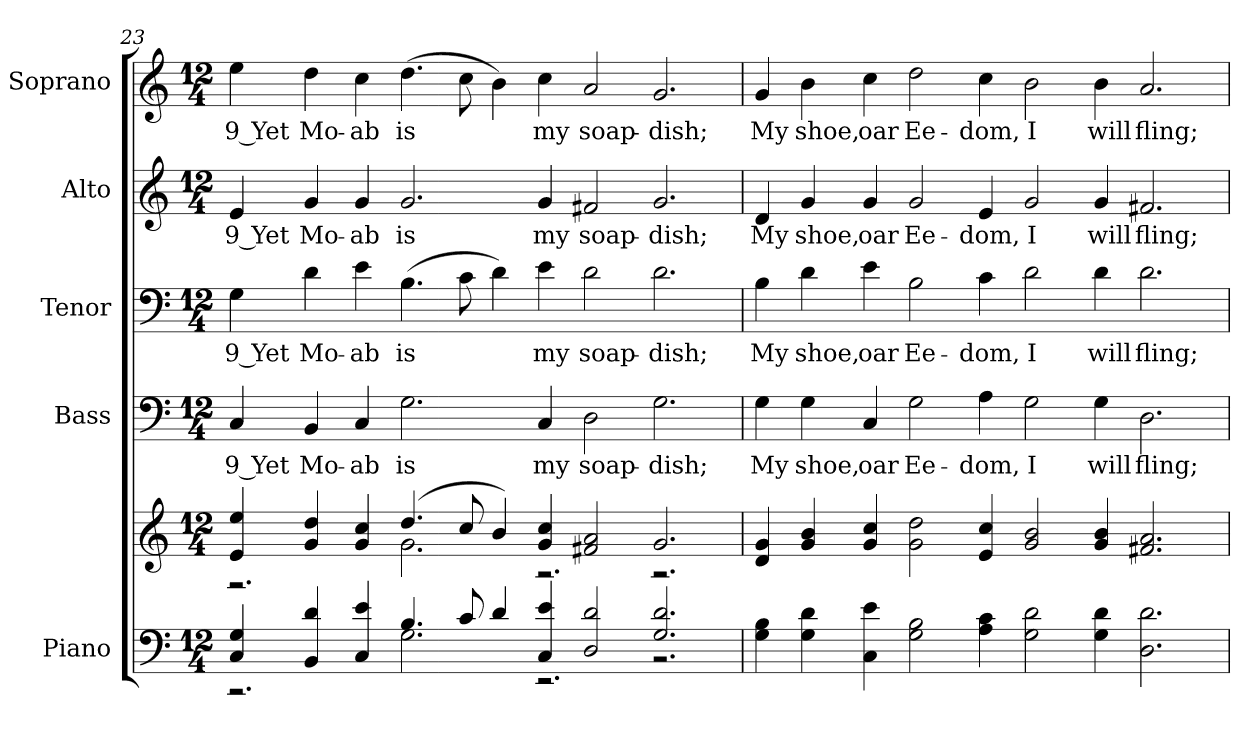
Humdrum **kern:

**kern	**kern	**kern	**text	**kern	**text	**kern	**text	**kern	**text
*part5	*part5	*part4	*part4	*part3	*part3	*part2	*part2	*part1	*part1
*staff6	*staff5	*staff4	*staff4	*staff3	*staff3	*staff2	*staff2	*staff1	*staff1
*I"Piano	*	*I"Bass	*	*I"Tenor	*	*I"Alto	*	*I"Soprano	*
*I'Pno.	*	*I'B.	*	*I'T.	*	*I'A.	*	*I'S.	*
!!LO:LB:g=z
*clefF4	*clefG2	*clefF4	*	*clefF4	*	*clefG2	*	*clefG2	*
*k[]	*k[]	*k[]	*	*k[]	*	*k[]	*	*k[]	*
*M12/4	*M12/4	*M12/4	*	*M12/4	*	*M12/4	*	*M12/4	*
=23	=23	=23	=23	=23	=23	=23	=23	=23	=23
*^	*^	*	*	*	*	*	*	*	*
!	!	!	!	!	!LO:LY:b:color=#000000	!	!	!	!	!	!
!	!	!	!	!	!	!	!LO:LY:b:color=#000000	!	!	!	!
!	!	!	!	!	!	!	!	!	!LO:LY:b:color=#000000	!	!
!	!	!	!	!	!	!	!	!	!	!	!LO:LY:b:color=#000000
4Ci/ 4Gi	2.r	4ei/ 4eei	2.r	4Ci/	9 Yet	4Gi\	9 Yet	4ei/	9 Yet	4eei\	9 Yet
!	!	!	!	!	!LO:LY:b:color=#000000	!	!	!	!	!	!
!	!	!	!	!	!	!	!LO:LY:b:color=#000000	!	!	!	!
!	!	!	!	!	!	!	!	!	!LO:LY:b:color=#000000	!	!
!	!	!	!	!	!	!	!	!	!	!	!LO:LY:b:color=#000000
4BBi/ 4di	.	4gi/ 4ddi	.	4BBi/	Mo-	4di\	Mo-	4gi/	Mo-	4ddi\	Mo-
!	!	!	!	!	!LO:LY:b:color=#000000	!	!	!	!	!	!
!	!	!	!	!	!	!	!LO:LY:b:color=#000000	!	!	!	!
!	!	!	!	!	!	!	!	!	!LO:LY:b:color=#000000	!	!
!	!	!	!	!	!	!	!	!	!	!	!LO:LY:b:color=#000000
4Ci/ 4ei	.	4gi/ 4cci	.	4Ci/	-ab	4ei\	-ab	4gi/	-ab	4cci\	-ab
!	!	!	!	!	!LO:LY:b:color=#000000	!	!	!	!	!	!
!	!	!	!	!	!	!	!LO:LY:b:color=#000000	!	!	!	!
!	!	!	!	!	!	!	!	!	!LO:LY:b:color=#000000	!	!
!	!	!	!	!	!	!	!	!	!	!	!LO:LY:b:color=#000000
4.Bi/	2.Gi\	(4.ddi/	2.gi\	2.Gi\	is	(4.Bi\	is	2.gi/	is	(4.ddi\	is
8ci/	.	8cci/	.	.	.	8ci\	.	.	.	8cci\	.
4di/	.	4bi/)	.	.	.	4di\)	.	.	.	4bi\)	.
!	!	!	!	!	!LO:LY:b:color=#000000	!	!	!	!	!	!
!	!	!	!	!	!	!	!LO:LY:b:color=#000000	!	!	!	!
!	!	!	!	!	!	!	!	!	!LO:LY:b:color=#000000	!	!
!	!	!	!	!	!	!	!	!	!	!	!LO:LY:b:color=#000000
4Ci/ 4ei	2.r	4gi/ 4cci	2.r	4Ci/	my	4ei\	my	4gi/	my	4cci\	my
!	!	!	!	!	!LO:LY:b:color=#000000	!	!	!	!	!	!
!	!	!	!	!	!	!	!LO:LY:b:color=#000000	!	!	!	!
!	!	!	!	!	!	!	!	!	!LO:LY:b:color=#000000	!	!
!	!	!	!	!	!	!	!	!	!	!	!LO:LY:b:color=#000000
2Di/ 2di	.	2f#Xi/ 2ai	.	2Di\	soap-	2di\	soap-	2f#Xi/	soap-	2ai/	soap-
!	!	!	!	!	!LO:LY:b:color=#000000	!	!	!	!	!	!
!	!	!	!	!	!	!	!LO:LY:b:color=#000000	!	!	!	!
!	!	!	!	!	!	!	!	!	!LO:LY:b:color=#000000	!	!
!	!	!	!	!	!	!	!	!	!	!	!LO:LY:b:color=#000000
2.Gi/ 2.di	2.r	2.gi/	2.r	2.Gi\	-dish;	2.di\	-dish;	2.gi/	-dish;	2.gi/	-dish;
*v	*v	*	*	*	*	*	*	*	*	*	*
*	*v	*v	*	*	*	*	*	*	*	*
=24	=24	=24	=24	=24	=24	=24	=24	=24	=24
*^	*^	*	*	*	*	*	*	*	*
!	!	!	!	!	!LO:LY:b:color=#000000	!	!	!	!	!	!
*v	*v	*	*	*	*	*	*	*	*	*	*
*	*v	*v	*	*	*	*	*	*	*	*
*^	*^	*	*	*	*	*	*	*	*
!	!	!	!	!	!	!	!LO:LY:b:color=#000000	!	!	!	!
*v	*v	*	*	*	*	*	*	*	*	*	*
*	*v	*v	*	*	*	*	*	*	*	*
*^	*^	*	*	*	*	*	*	*	*
!	!	!	!	!	!	!	!	!	!LO:LY:b:color=#000000	!	!
*v	*v	*	*	*	*	*	*	*	*	*	*
*	*v	*v	*	*	*	*	*	*	*	*
*^	*^	*	*	*	*	*	*	*	*
!	!	!	!	!	!	!	!	!	!	!	!LO:LY:b:color=#000000
*v	*v	*	*	*	*	*	*	*	*	*	*
*	*v	*v	*	*	*	*	*	*	*	*
4Gi\ 4Bi	4di/ 4gi	4Gi\	My	4Bi\	My	4di/	My	4gi/	My
!	!	!	!LO:LY:b:color=#000000	!	!	!	!	!	!
!	!	!	!	!	!LO:LY:b:color=#000000	!	!	!	!
!	!	!	!	!	!	!	!LO:LY:b:color=#000000	!	!
!	!	!	!	!	!	!	!	!	!LO:LY:b:color=#000000
4Gi\ 4di	4gi/ 4bi	4Gi\	shoe,	4di\	shoe,	4gi/	shoe,	4bi\	shoe,
!	!	!	!LO:LY:b:color=#000000	!	!	!	!	!	!
!	!	!	!	!	!LO:LY:b:color=#000000	!	!	!	!
!	!	!	!	!	!	!	!LO:LY:b:color=#000000	!	!
!	!	!	!	!	!	!	!	!	!LO:LY:b:color=#000000
4Ci\ 4ei	4gi/ 4cci	4Ci/	oar	4ei\	oar	4gi/	oar	4cci\	oar
!	!	!	!LO:LY:b:color=#000000	!	!	!	!	!	!
!	!	!	!	!	!LO:LY:b:color=#000000	!	!	!	!
!	!	!	!	!	!	!	!LO:LY:b:color=#000000	!	!
!	!	!	!	!	!	!	!	!	!LO:LY:b:color=#000000
2Gi\ 2Bi	2gi\ 2ddi	2Gi\	Ee-	2Bi\	Ee-	2gi/	Ee-	2ddi\	Ee-
!	!	!	!LO:LY:b:color=#000000	!	!	!	!	!	!
!	!	!	!	!	!LO:LY:b:color=#000000	!	!	!	!
!	!	!	!	!	!	!	!LO:LY:b:color=#000000	!	!
!	!	!	!	!	!	!	!	!	!LO:LY:b:color=#000000
4Ai\ 4ci	4ei/ 4cci	4Ai\	-dom,	4ci\	-dom,	4ei/	-dom,	4cci\	-dom,
!	!	!	!LO:LY:b:color=#000000	!	!	!	!	!	!
!	!	!	!	!	!LO:LY:b:color=#000000	!	!	!	!
!	!	!	!	!	!	!	!LO:LY:b:color=#000000	!	!
!	!	!	!	!	!	!	!	!	!LO:LY:b:color=#000000
2Gi\ 2di	2gi/ 2bi	2Gi\	I	2di\	I	2gi/	I	2bi\	I
!	!	!	!LO:LY:b:color=#000000	!	!	!	!	!	!
!	!	!	!	!	!LO:LY:b:color=#000000	!	!	!	!
!	!	!	!	!	!	!	!LO:LY:b:color=#000000	!	!
!	!	!	!	!	!	!	!	!	!LO:LY:b:color=#000000
4Gi\ 4di	4gi/ 4bi	4Gi\	will	4di\	will	4gi/	will	4bi\	will
!	!	!	!LO:LY:b:color=#000000	!	!	!	!	!	!
!	!	!	!	!	!LO:LY:b:color=#000000	!	!	!	!
!	!	!	!	!	!	!	!LO:LY:b:color=#000000	!	!
!	!	!	!	!	!	!	!	!	!LO:LY:b:color=#000000
2.Di\ 2.di	2.f#Xi/ 2.ai	2.Di\	fling;	2.di\	fling;	2.f#Xi/	fling;	2.ai/	fling;
=	=	=	=	=	=	=	=	=	=
*-	*-	*-	*-	*-	*-	*-	*-	*-	*-
